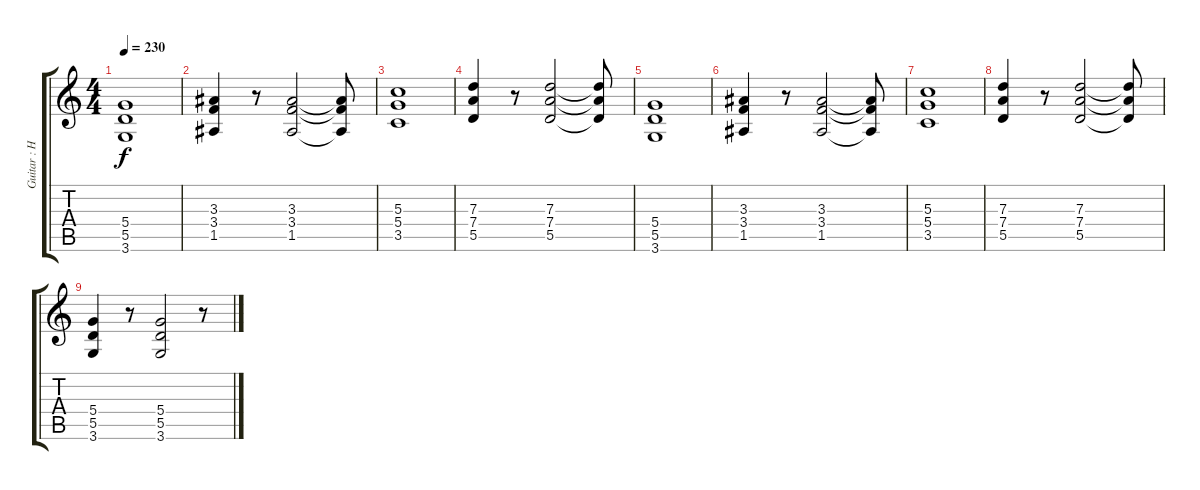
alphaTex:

\track ("Guitar : Hirasawa Yui - Chan" "Guitar : H") {instrument distortionguitar}
\staff {score tabs}
\tuning (E4 B3 G3 D3 A2 E2) {hide}
\ts (4 4)
\tempo 230
\clef g2
\ks c
(5.4 5.5 3.6).1{dy f} |
(3.3 3.4 1.5).4 r.8 (3.3 3.4 1.5).2 (3.3{t} 3.4{t} 1.5{t}).8 |
(5.3 5.4 3.5).1 |
(7.3 7.4 5.5).4 r.8 (7.3 7.4 5.5).2 (7.3{t} 7.4{t} 5.5{t}).8 |
(5.4 5.5 3.6).1 |
(3.3 3.4 1.5).4 r.8 (3.3 3.4 1.5).2 (3.3{t} 3.4{t} 1.5{t}).8 |
(5.3 5.4 3.5).1 |
(7.3 7.4 5.5).4 r.8 (7.3 7.4 5.5).2 (7.3{t} 7.4{t} 5.5{t}).8 |
(5.4 5.5 3.6).4 r.8 (5.4 5.5 3.6).2 r.8
